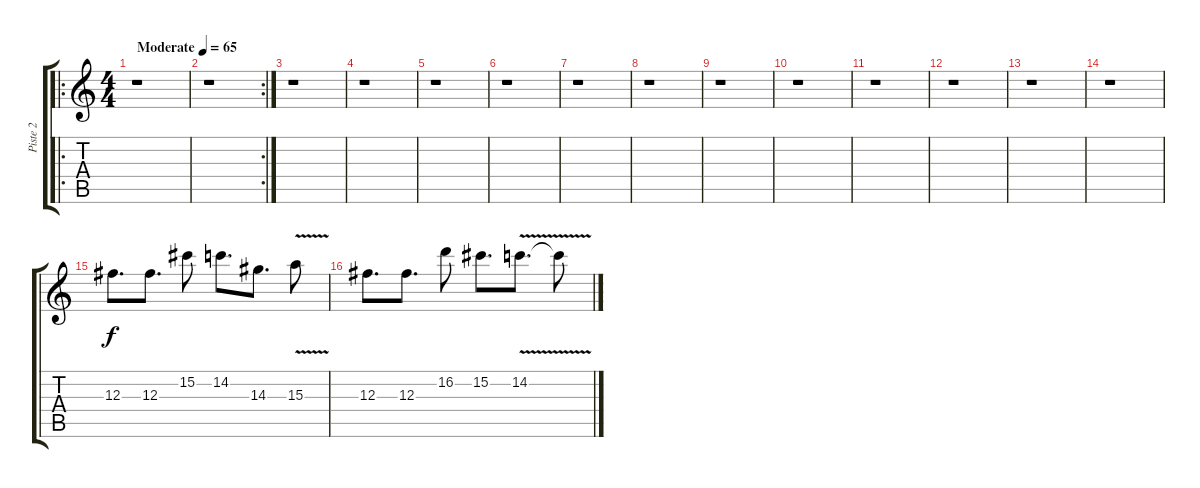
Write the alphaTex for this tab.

\track ("Piste 2" "Piste 2") {instrument distortionguitar}
\staff {score tabs}
\tuning (Eb4 Bb3 Gb3 Db3 Ab2 Eb2) {hide}
\ro
\ts (4 4)
\tempo (65 "Moderate")
\clef g2
\ks c
r.1{dy f instrument distortionguitar} |
\rc 2
r.1 |
r.1 |
r.1 |
r.1 |
r.1 |
r.1 |
r.1 |
r.1 |
r.1 |
r.1 |
r.1 |
r.1 |
r.1 |
12.3.8{d} 12.3.8{d} 15.2.8 14.2.8{d} 14.3.8{d} 15.3{v}.8 |
12.3.8{d} 12.3.8{d} 16.2.8 15.2.8{d} 14.2{v}.8{d} 14.2{t}.8
